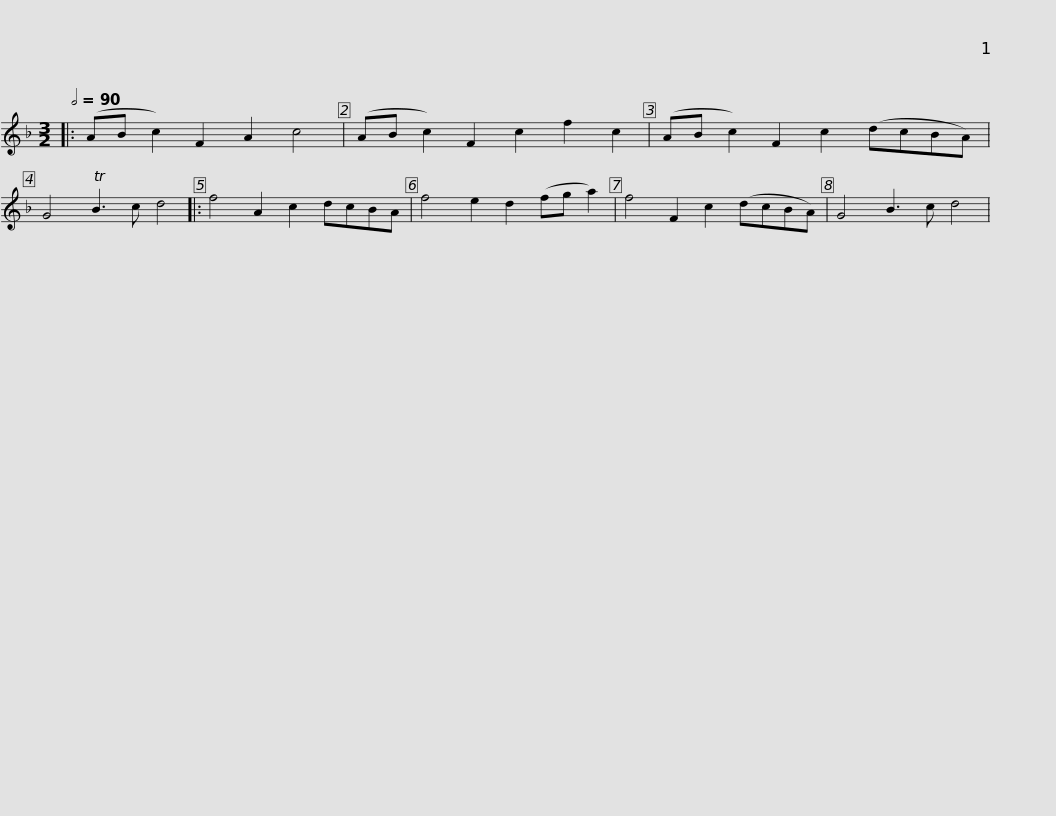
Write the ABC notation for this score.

X:1
L:1/8
Q:1/2=90
M:3/2
I:linebreak $
K:Dmin
V:1 treble
V:1
|: (AB c2) F2 A2 c4 | (AB c2) F2 c2 f2 c2 | (AB c2) F2 c2 (dcBA) | G4 TB3 c d4 |: f4 A2 c2 dcBA | %5
 f4 e2 d2 (fg a2) |$ f4 F2 c2 (dcBA) | G4 B3 c d4 | %8
